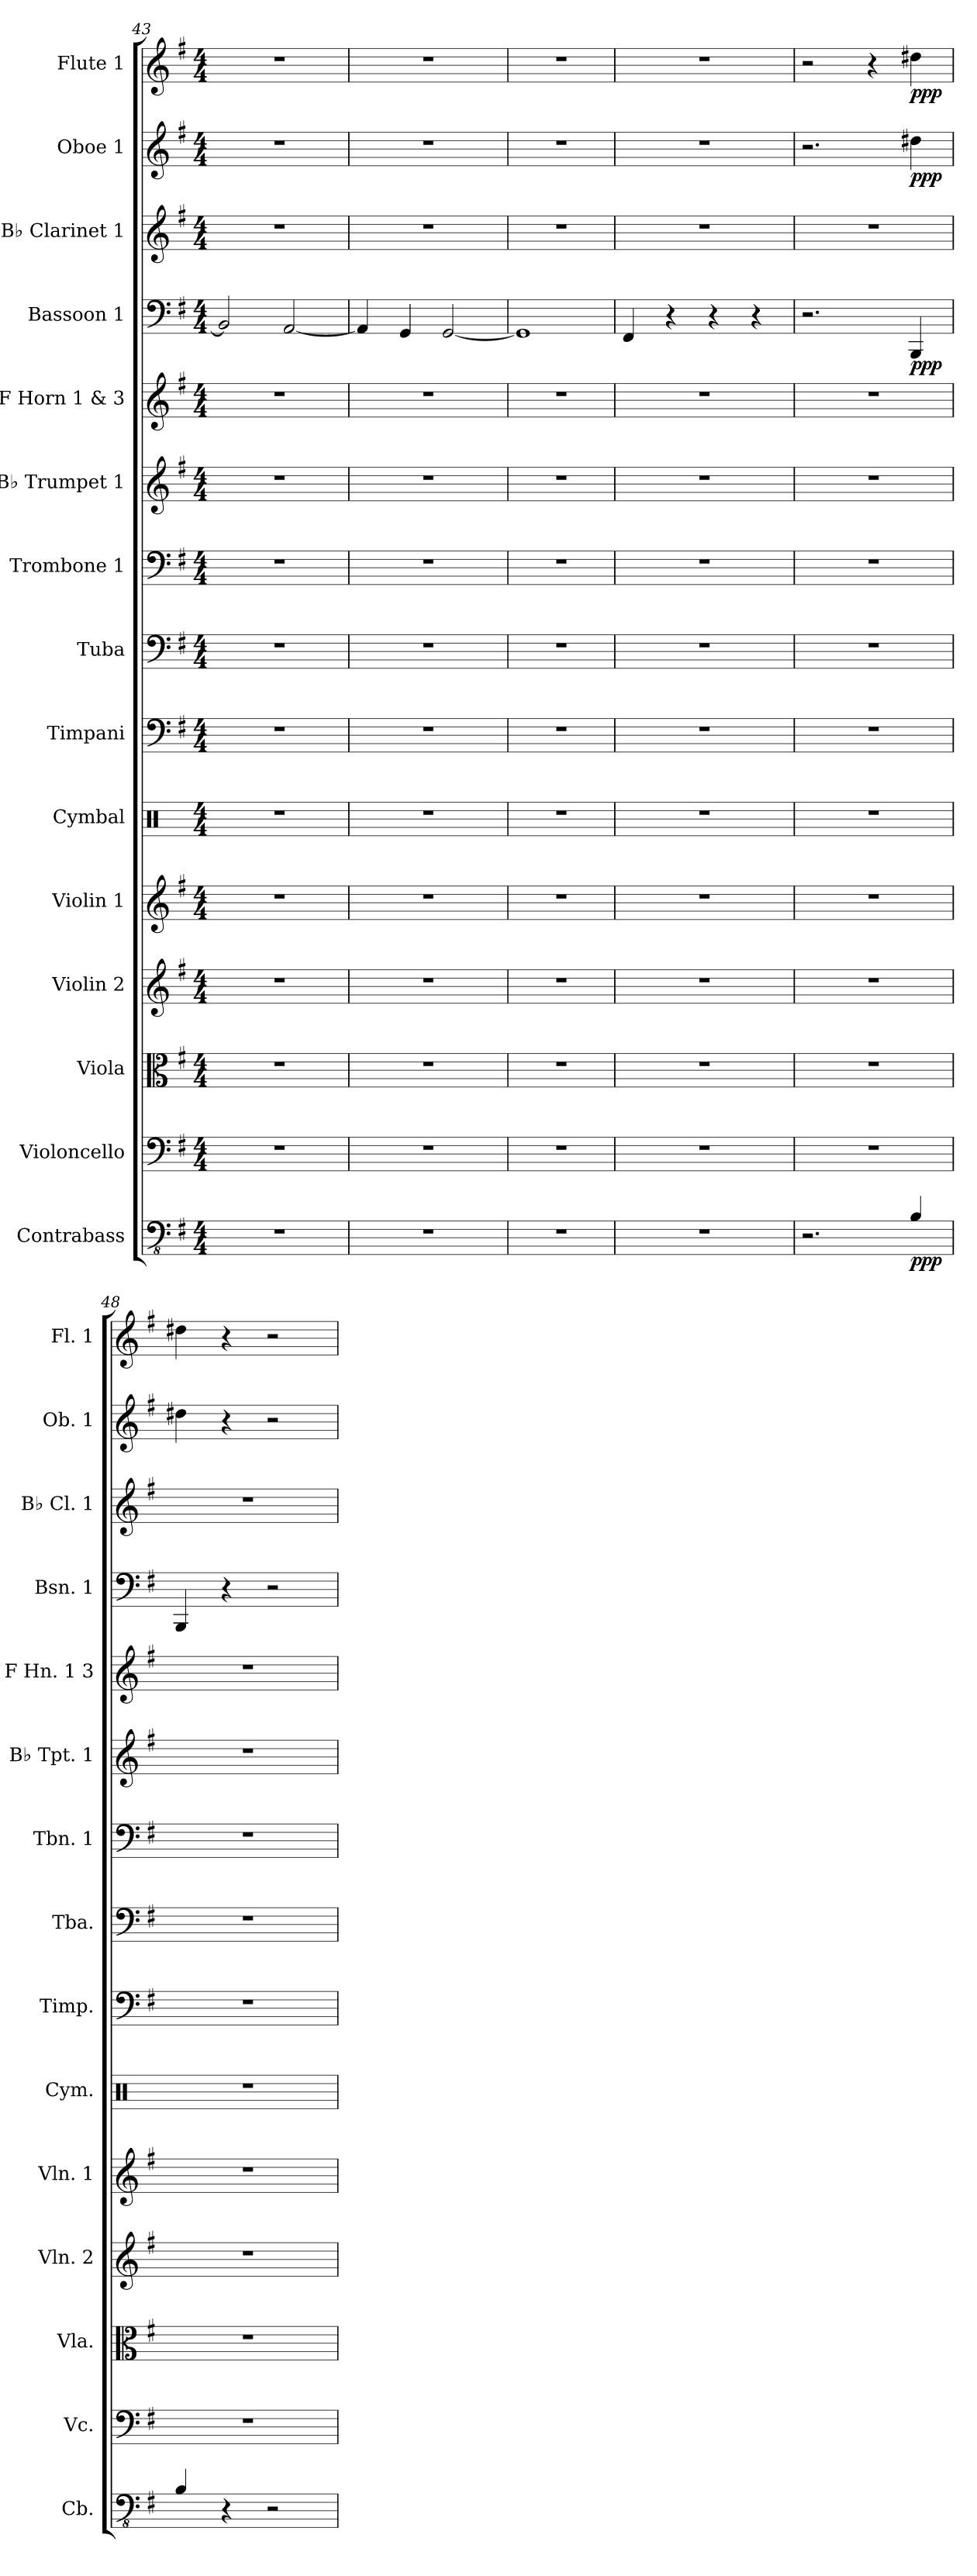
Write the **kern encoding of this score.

**kern	**dynam	**kern	**kern	**kern	**kern	**kern	**kern	**kern	**kern	**kern	**kern	**kern	**dynam	**kern	**kern	**dynam	**kern	**dynam
*part15	*part15	*part14	*part13	*part12	*part11	*part10	*part9	*part8	*part7	*part6	*part5	*part4	*part4	*part3	*part2	*part2	*part1	*part1
*staff15	*staff15	*staff14	*staff13	*staff12	*staff11	*staff10	*staff9	*staff8	*staff7	*staff6	*staff5	*staff4	*staff4	*staff3	*staff2	*staff2	*staff1	*staff1
*I"Contrabass	*	*I"Violoncello	*I"Viola	*I"Violin 2	*I"Violin 1	*I"Cymbal	*I"Timpani	*I"Tuba	*I"Trombone 1	*I"B♭ Trumpet 1	*I"F Horn 1 &amp; 3	*I"Bassoon 1	*	*I"B♭ Clarinet 1	*I"Oboe 1	*	*I"Flute 1	*
*I'Cb.	*	*I'Vc.	*I'Vla.	*I'Vln. 2	*I'Vln. 1	*I'Cym.	*I'Timp.	*I'Tba.	*I'Tbn. 1	*I'B♭ Tpt. 1	*I'F Hn. 1 3	*I'Bsn. 1	*	*I'B♭ Cl. 1	*I'Ob. 1	*	*I'Fl. 1	*
*clefFv4	*	*clefF4	*clefC3	*clefG2	*clefG2	*clefX	*clefF4	*clefF4	*clefF4	*clefG2	*clefG2	*clefF4	*	*clefG2	*clefG2	*	*clefG2	*
*ITrd7c12	*	*	*	*	*	*	*	*	*	*ITrd1c2	*ITrd4c7	*	*	*ITrd1c2	*	*	*	*
*k[f#]	*	*k[f#]	*k[f#]	*k[f#]	*k[f#]	*k[]	*k[f#]	*k[f#]	*k[f#]	*k[b-]	*k[]	*k[f#]	*	*k[b-]	*k[f#]	*	*k[f#]	*
*M4/4	*	*M4/4	*M4/4	*M4/4	*M4/4	*M4/4	*M4/4	*M4/4	*M4/4	*M4/4	*M4/4	*M4/4	*	*M4/4	*M4/4	*	*M4/4	*
=43	=43	=43	=43	=43	=43	=43	=43	=43	=43	=43	=43	=43	=43	=43	=43	=43	=43	=43
1r	.	1r	1r	1r	1r	1r	1r	1r	1r	1r	1r	2BB/]	.	1r	1r	.	1r	.
.	.	.	.	.	.	.	.	.	.	.	.	[2AA/	.	.	.	.	.	.
=44	=44	=44	=44	=44	=44	=44	=44	=44	=44	=44	=44	=44	=44	=44	=44	=44	=44	=44
1r	.	1r	1r	1r	1r	1r	1r	1r	1r	1r	1r	4AA/]	.	1r	1r	.	1r	.
.	.	.	.	.	.	.	.	.	.	.	.	4GG/	.	.	.	.	.	.
.	.	.	.	.	.	.	.	.	.	.	.	[2GG/	.	.	.	.	.	.
=45	=45	=45	=45	=45	=45	=45	=45	=45	=45	=45	=45	=45	=45	=45	=45	=45	=45	=45
1r	.	1r	1r	1r	1r	1r	1r	1r	1r	1r	1r	1GG]	.	1r	1r	.	1r	.
=46	=46	=46	=46	=46	=46	=46	=46	=46	=46	=46	=46	=46	=46	=46	=46	=46	=46	=46
1r	.	1r	1r	1r	1r	1r	1r	1r	1r	1r	1r	4FF#/	.	1r	1r	.	1r	.
.	.	.	.	.	.	.	.	.	.	.	.	4r	.	.	.	.	.	.
.	.	.	.	.	.	.	.	.	.	.	.	4r	.	.	.	.	.	.
.	.	.	.	.	.	.	.	.	.	.	.	4r	.	.	.	.	.	.
=47	=47	=47	=47	=47	=47	=47	=47	=47	=47	=47	=47	=47	=47	=47	=47	=47	=47	=47
2.r	.	1r	1r	1r	1r	1r	1r	1r	1r	1r	1r	2.r	.	1r	2.r	.	2r	.
.	.	.	.	.	.	.	.	.	.	.	.	.	.	.	.	.	4r	.
!	!LO:DY:b	!	!	!	!	!	!	!	!	!	!	!	!LO:DY:b	!	!	!LO:DY:b	!	!LO:DY:b
4BBB/	ppp	.	.	.	.	.	.	.	.	.	.	4BBB/	ppp	.	4dd#X\	ppp	4dd#X\	ppp
=48	=48	=48	=48	=48	=48	=48	=48	=48	=48	=48	=48	=48	=48	=48	=48	=48	=48	=48
4BBB/	.	1r	1r	1r	1r	1r	1r	1r	1r	1r	1r	4BBB/	.	1r	4dd#X\	.	4dd#X\	.
4r	.	.	.	.	.	.	.	.	.	.	.	4r	.	.	4r	.	4r	.
2r	.	.	.	.	.	.	.	.	.	.	.	2r	.	.	2r	.	2r	.
=	=	=	=	=	=	=	=	=	=	=	=	=	=	=	=	=	=	=
*-	*-	*-	*-	*-	*-	*-	*-	*-	*-	*-	*-	*-	*-	*-	*-	*-	*-	*-
